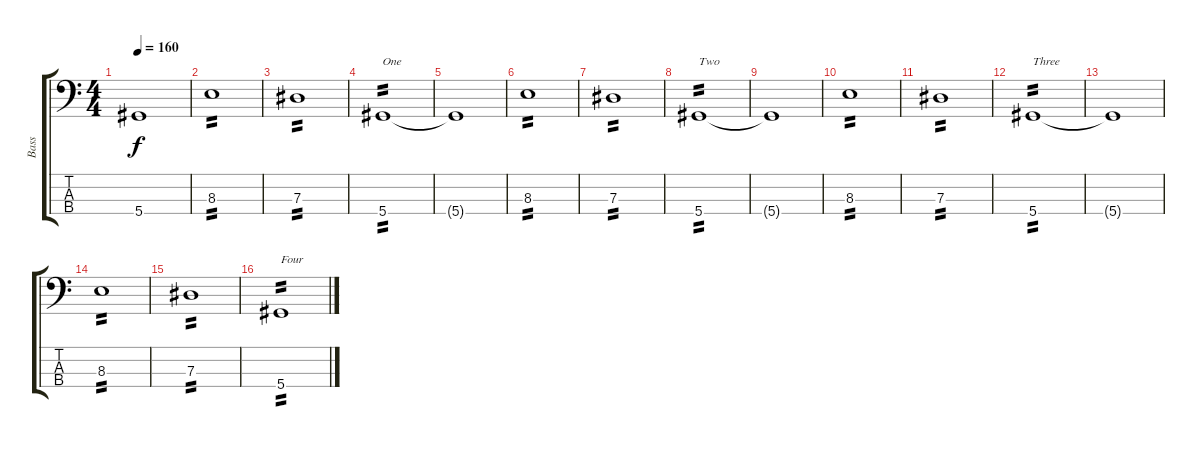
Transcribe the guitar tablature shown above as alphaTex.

\track ("Bass" "Bass") {instrument electricbasspick}
\staff {score tabs}
\tuning (Gb2 Db2 Ab1 Eb1) {hide}
\ts (4 4)
\tempo 160
\clef f4
\ks c
5.4{t}.1{dy f} |
8.3.1{tp 2} |
7.3.1{tp 2} |
5.4.1{txt "One" tp 2} |
5.4{t}.1 |
8.3.1{tp 2} |
7.3.1{tp 2} |
5.4.1{txt "Two" tp 2} |
5.4{t}.1 |
8.3.1{tp 2} |
7.3.1{tp 2} |
5.4.1{txt "Three" tp 2} |
5.4{t}.1 |
8.3.1{tp 2} |
7.3.1{tp 2} |
5.4.1{txt "Four" tp 2}
